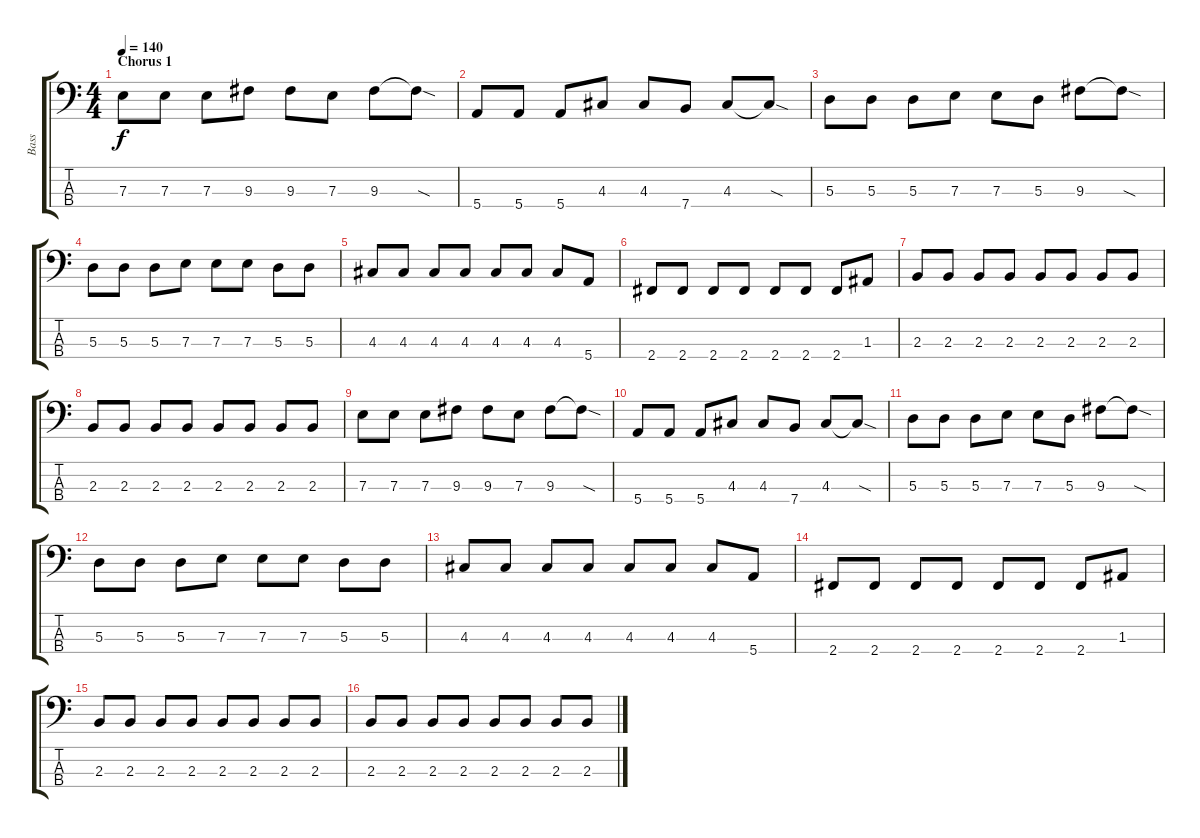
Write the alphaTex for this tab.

\track ("Bass" "Bass") {instrument electricbassfinger}
\staff {score tabs}
\tuning (G2 D2 A1 E1) {hide}
\ts (4 4)
\section ("" "Chorus 1")
\tempo 140
\clef f4
\ks c
7.3.8{dy f} 7.3.8 7.3.8 9.3.8 9.3.8 7.3.8 9.3.8 9.3{sod t}.8 |
5.4.8 5.4.8 5.4.8 4.3.8 4.3.8 7.4.8 4.3.8 4.3{sod t}.8 |
5.3.8 5.3.8 5.3.8 7.3.8 7.3.8 5.3.8 9.3.8 9.3{sod t}.8 |
5.3.8 5.3.8 5.3.8 7.3.8 7.3.8 7.3.8 5.3.8 5.3.8 |
4.3.8 4.3.8 4.3.8 4.3.8 4.3.8 4.3.8 4.3.8 5.4.8 |
2.4.8 2.4.8 2.4.8 2.4.8 2.4.8 2.4.8 2.4.8 1.3.8 |
2.3.8 2.3.8 2.3.8 2.3.8 2.3.8 2.3.8 2.3.8 2.3.8 |
2.3.8 2.3.8 2.3.8 2.3.8 2.3.8 2.3.8 2.3.8 2.3.8 |
7.3.8 7.3.8 7.3.8 9.3.8 9.3.8 7.3.8 9.3.8 9.3{sod t}.8 |
5.4.8 5.4.8 5.4.8 4.3.8 4.3.8 7.4.8 4.3.8 4.3{sod t}.8 |
5.3.8 5.3.8 5.3.8 7.3.8 7.3.8 5.3.8 9.3.8 9.3{sod t}.8 |
5.3.8 5.3.8 5.3.8 7.3.8 7.3.8 7.3.8 5.3.8 5.3.8 |
4.3.8 4.3.8 4.3.8 4.3.8 4.3.8 4.3.8 4.3.8 5.4.8 |
2.4.8 2.4.8 2.4.8 2.4.8 2.4.8 2.4.8 2.4.8 1.3.8 |
2.3.8 2.3.8 2.3.8 2.3.8 2.3.8 2.3.8 2.3.8 2.3.8 |
2.3.8 2.3.8 2.3.8 2.3.8 2.3.8 2.3.8 2.3.8 2.3.8
